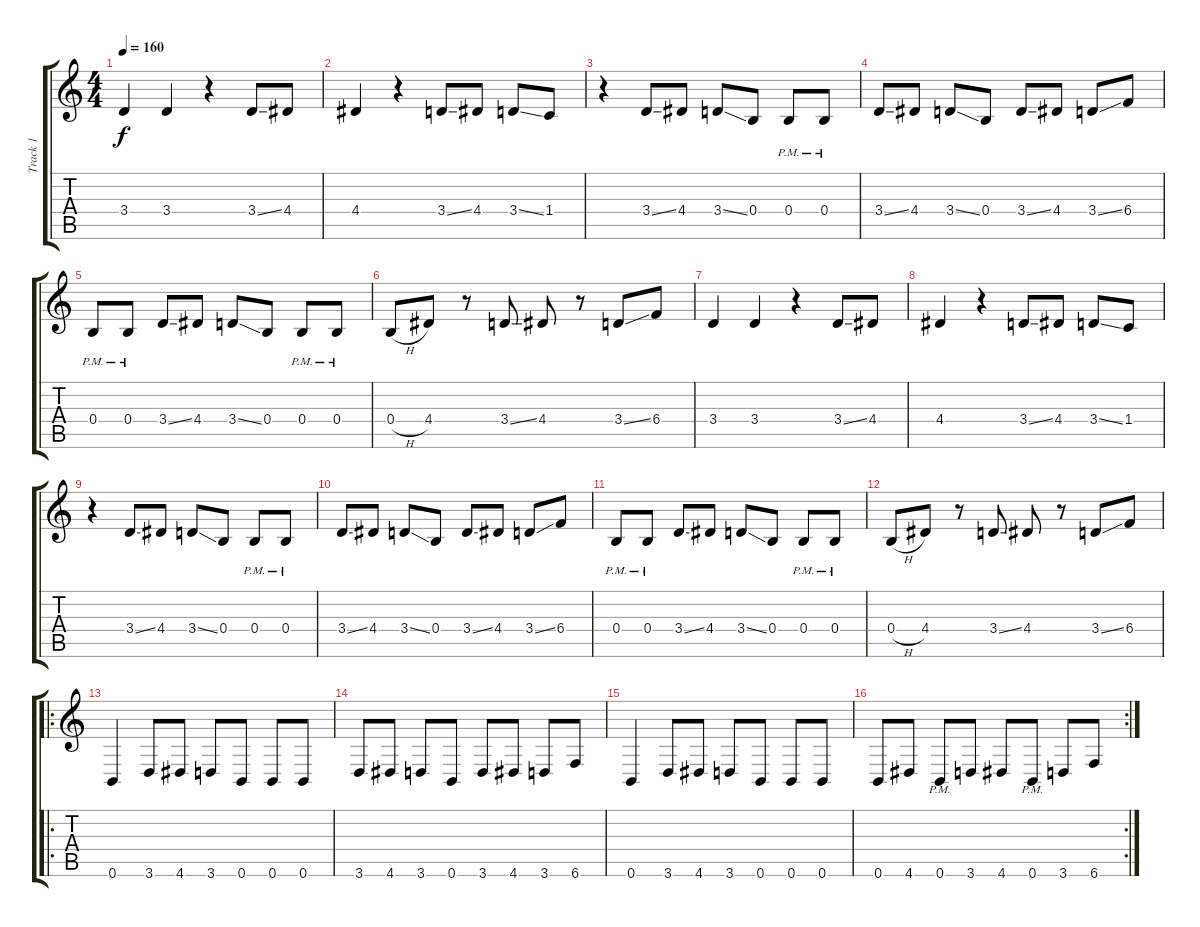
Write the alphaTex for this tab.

\track ("Track 1" "Track 1") {instrument distortionguitar}
\staff {score tabs}
\tuning (Db4 Ab3 E3 B2 Gb2 B1) {hide}
\ts (4 4)
\tempo 160
\clef g2
\ks c
3.4.4{dy f} 3.4.4 r.4 3.4{ss}.8 4.4.8 |
4.4.4 r.4 3.4{ss}.8 4.4.8 3.4{ss}.8 1.4.8 |
r.4 3.4{ss}.8 4.4.8 3.4{ss}.8 0.4.8 0.4{pm}.8 0.4{pm}.8 |
3.4{ss}.8 4.4.8 3.4{ss}.8 0.4.8 3.4{ss}.8 4.4.8 3.4{ss}.8 6.4.8 |
0.4{pm}.8 0.4{pm}.8 3.4{ss}.8 4.4.8 3.4{ss}.8 0.4.8 0.4{pm}.8 0.4{pm}.8 |
0.4{h}.8 4.4.8 r.8 3.4{ss}.8 4.4.8 r.8 3.4{ss}.8 6.4.8 |
3.4.4 3.4.4 r.4 3.4{ss}.8 4.4.8 |
4.4.4 r.4 3.4{ss}.8 4.4.8 3.4{ss}.8 1.4.8 |
r.4 3.4{ss}.8 4.4.8 3.4{ss}.8 0.4.8 0.4{pm}.8 0.4{pm}.8 |
3.4{ss}.8 4.4.8 3.4{ss}.8 0.4.8 3.4{ss}.8 4.4.8 3.4{ss}.8 6.4.8 |
0.4{pm}.8 0.4{pm}.8 3.4{ss}.8 4.4.8 3.4{ss}.8 0.4.8 0.4{pm}.8 0.4{pm}.8 |
0.4{h}.8 4.4.8 r.8 3.4{ss}.8 4.4.8 r.8 3.4{ss}.8 6.4.8 |
\ro
0.6.4 3.6.8 4.6.8 3.6.8 0.6.8 0.6.8 0.6.8 |
3.6.8 4.6.8 3.6.8 0.6.8 3.6.8 4.6.8 3.6.8 6.6.8 |
0.6.4 3.6.8 4.6.8 3.6.8 0.6.8 0.6.8 0.6.8 |
\rc 2
0.6.8 4.6.8 0.6{pm}.8 3.6.8 4.6.8 0.6{pm}.8 3.6.8 6.6.8
